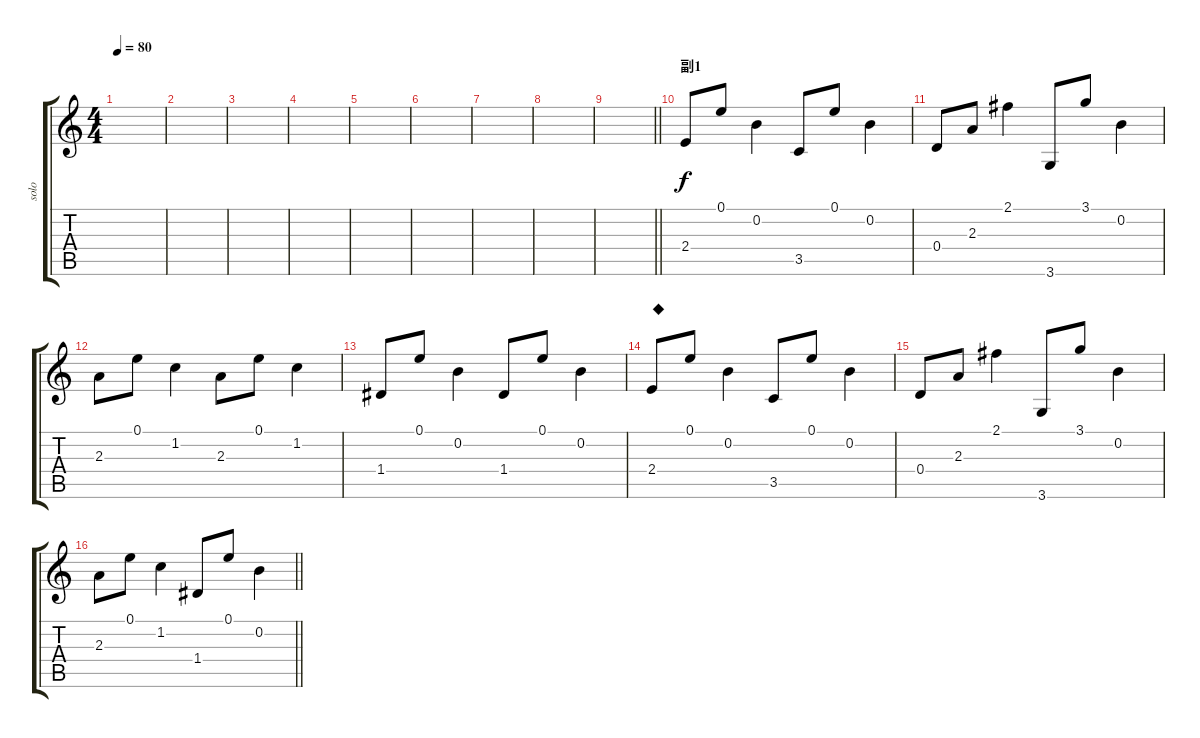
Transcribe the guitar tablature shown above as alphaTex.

\track ("solo" "solo") {instrument overdrivenguitar}
\staff {score tabs}
\tuning (E4 B3 G3 D3 A2 E2) {hide}
\ts (4 4)
\tempo 80
\clef g2
\ks c
|
|
|
|
|
|
|
|
\barLineRight lightlight
|
\section ("" "副1")
2.4.8 0.1.8 0.2.4 3.5.8 0.1.8 0.2.4 |
0.4.8 2.3.8 2.1.4 3.6.8 3.1.8 0.2.4 |
2.3.8 0.1.8 1.2.4 2.3.8 0.1.8 1.2.4 |
1.4.8 0.1.8 0.2.4 1.4.8 0.1.8 0.2.4 |
2.4.8{txt "◆"} 0.1.8 0.2.4 3.5.8 0.1.8 0.2.4 |
0.4.8 2.3.8 2.1.4 3.6.8 3.1.8 0.2.4 |
\barLineRight lightlight
2.3.8 0.1.8 1.2.4 1.4.8 0.1.8 0.2.4
